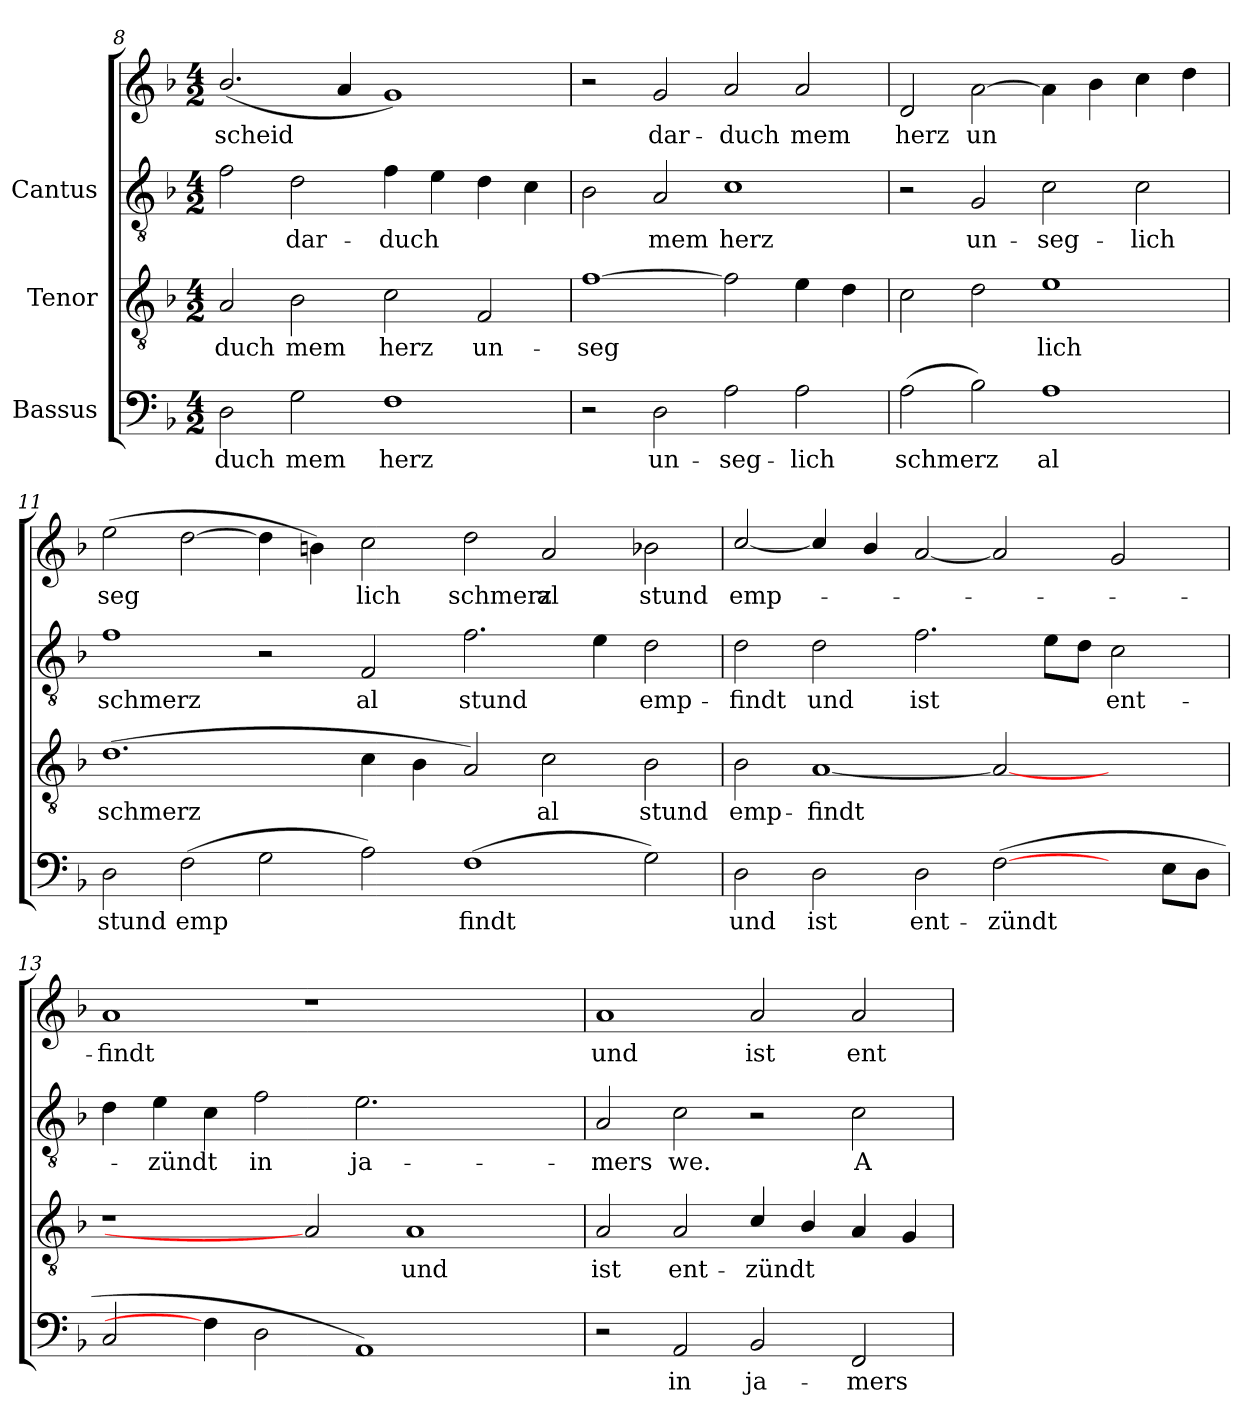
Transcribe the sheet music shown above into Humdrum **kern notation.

**kern	**text	**kern	**text	**kern	**text	**kern	**text
*part3	*part3	*part2	*part2	*part1	*part1	*part1	*part1
*staff4	*staff4	*staff3	*staff3	*staff2	*staff2	*staff1	*staff1
*I"Bassus	*	*I"Tenor	*	*I"Cantus	*	*	*
!!LO:LB:g=z
*clefF4	*	*clefGv2	*	*clefGv2	*	*clefG2	*
*k[b-]	*	*k[b-]	*	*k[b-]	*	*k[b-]	*
*F:	*	*F:	*	*F:	*	*F:	*
*M4/2	*	*M4/2	*	*M4/2	*	*M4/2	*
=8	=8	=8	=8	=8	=8	=8	=8
!	!LO:LY:b:cj	!	!LO:LY:b:cj	!	!LO:LY:b:cj	!	!LO:LY:b:cj
2D\	-duch	2A/	-duch	2f\	.	(<2.b-/	scheid
!	!LO:LY:b:cj	!	!LO:LY:b:cj	!	!LO:LY:b:cj	!	!
2G\	mem	2B-\	mem	2d\	dar-	.	.
!	!	!	!	!	!	!	!LO:LY:b:cj
.	.	.	.	.	.	4a/	.
!	!LO:LY:b:cj	!	!LO:LY:b:cj	!	!LO:LY:b:cj	!	!LO:LY:b:cj
1F	herz	2c\	herz	4f\	-duch	1g)	.
!	!	!	!	!	!LO:LY:b:cj	!	!
.	.	.	.	4e\	.	.	.
!	!	!	!LO:LY:b:cj	!	!LO:LY:b:cj	!	!
.	.	2F/	un-	4d\	.	.	.
!	!	!	!	!	!LO:LY:b:cj	!	!
.	.	.	.	4c\	.	.	.
=9	=9	=9	=9	=9	=9	=9	=9
!	!	!	!LO:LY:b:cj	!	!LO:LY:b:cj	!	!
2r	.	[>1f	-seg-	2B-\	.	2r	.
!	!LO:LY:b:cj	!	!	!	!LO:LY:b:cj	!	!LO:LY:b:cj
2D\	un-	.	.	2A/	mem	2g/	dar-
!	!LO:LY:b:cj	!	!LO:LY:b:cj	!	!LO:LY:b:cj	!	!LO:LY:b:cj
2A\	-seg-	2f\]	--	1c	herz	2a/	-duch
!	!LO:LY:b:cj	!	!LO:LY:b:cj	!	!	!	!LO:LY:b:cj
2A\	-lich	4e\	--	.	.	2a/	mem
!	!	!	!LO:LY:b:cj	!	!	!	!
.	.	4d\	--	.	.	.	.
=10	=10	=10	=10	=10	=10	=10	=10
!	!LO:LY:b:cj	!	!LO:LY:b:cj	!	!	!	!LO:LY:b:cj
(>2A\	schmerz	2c\	-	2r	.	2d/	herz
!	!LO:LY:b:cj	!	!LO:LY:b:cj	!	!LO:LY:b:cj	!	!LO:LY:b:cj
2B-\)	.	2d\	.	2G/	-un-	[>2a\	un-
!	!LO:LY:b:cj	!	!LO:LY:b:cj	!	!LO:LY:b:cj	!	!LO:LY:b:cj
1A	al	1e	lich	2c\	-seg-	4a\]	--
!	!	!	!	!	!	!	!LO:LY:b:cj
.	.	.	.	.	.	4b-\	--
!	!	!	!	!	!LO:LY:b:cj	!	!LO:LY:b:cj
.	.	.	.	2c\	-lich	4cc\	--
!	!	!	!	!	!	!	!LO:LY:b:cj
.	.	.	.	.	.	4dd\	--
!!LO:LB:g=z
=11	=11	=11	=11	=11	=11	=11	=11
!	!LO:LY:b:cj	!	!LO:LY:b:cj	!	!LO:LY:b:cj	!	!LO:LY:b:cj
2D\	stund	(>1.d	schmerz	1f	schmerz	(>2ee\	seg-
!	!LO:LY:b:cj	!	!	!	!	!	!LO:LY:b:cj
(>2F\	emp-	.	.	.	.	[>2dd\	--
!	!LO:LY:b:cj	!	!	!	!	!	!LO:LY:b:cj
2G\	--	.	.	2r	.	4dd\]	--
!	!	!	!	!	!	!	!LO:LY:b:cj
.	.	.	.	.	.	4bn\)	--
!	!LO:LY:b:cj	!	!LO:LY:b:cj	!	!LO:LY:b:cj	!	!LO:LY:b:cj
2A\)	-	4c\	.	2F/	al	2cc\	-lich
!	!	!	!LO:LY:b:cj	!	!	!	!
.	.	4B-\	.	.	.	.	.
!	!LO:LY:b:cj	!	!LO:LY:b:cj	!	!LO:LY:b:cj	!	!LO:LY:b:cj
(>1F	findt	2A/)	.	2.f\	stund	2dd\	schmerz
!	!	!	!LO:LY:b:cj	!	!	!	!LO:LY:b:cj
.	.	2c\	al	.	.	2a/	al
!	!	!	!	!	!LO:LY:b:cj	!	!
.	.	.	.	4e\	.	.	.
!	!LO:LY:b:cj	!	!LO:LY:b:cj	!	!LO:LY:b:cj	!	!LO:LY:b:cj
2G\)	.	2B-\	stund	2d\	emp-	2b-\	stund
=12	=12	=12	=12	=12	=12	=12	=12
!	!LO:LY:b:cj	!	!LO:LY:b:cj	!	!LO:LY:b:cj	!	!LO:LY:b:cj
2D\	und	2B-\	emp-	2d\	-findt	[<2cc/	-emp-
!	!LO:LY:b:cj	!	!LO:LY:b:cj	!	!LO:LY:b:cj	!	!
2D\	ist	[<1A	-findt	2d\	und	4cc/]	.
.	.	.	.	.	.	4b-/	.
!	!LO:LY:b:cj	!	!	!	!LO:LY:b:cj	!	!
2D\	ent-	.	.	2.f\	ist	[<2a/	.
!	!LO:LY:b:cj	!	!LO:LY:b:cj	!	!	!	!
(>[2F\	-zündt	2A_	.	.	.	2a/]	.
!	!	!	!	!	!LO:LY:b:cj	!	!
.	.	.	.	8e\L	.	.	.
!	!	!	!	!	!LO:LY:b:cj	!	!
.	.	.	.	8d\J	.	.	.
!	!	!	!	!	!LO:LY:b:cj	!	!
4ryy	.	2ryy	.	2c\	ent-	2g/	.
!	!LO:LY:b:cj	!	!	!	!	!	!
8E\L	.	.	.	.	.	.	.
!	!LO:LY:b:cj	!	!	!	!	!	!
8D\J	.	.	.	.	.	.	.
!!LO:PB:g=z
=13	=13	=13	=13	=13	=13	=13	=13
!	!	!	!	!	!LO:LY:b:cj	!	!LO:LY:b:cj
2C/	.	1r	.	4d\	.	1a	-findt
!	!	!	!	!	!LO:LY:b:cj	!	!
.	.	.	.	4e\	zündt	.	.
!	!	!	!	!	!LO:LY:b:cj	!	!
4F\]	.	.	.	4c\	.	.	.
!	!	!	!	!	!LO:LY:b:cj	!	!
2D\	.	.	.	2f\	in	.	.
.	.	2A]	.	.	.	1r	.
!	!	!	!	!	!LO:LY:b:cj	!	!
1AA)	.	.	.	2.e\	ja-	.	.
!	!	!	!LO:LY:b:cj	!	!	!	!
.	.	1A	und	.	.	.	.
.	.	.	.	2ryy	.	2ryy	.
4ryy	.	.	.	.	.	.	.
=14	=14	=14	=14	=14	=14	=14	=14
!	!	!	!LO:LY:b:cj	!	!LO:LY:b:cj	!	!LO:LY:b:cj
2r	.	2A/	ist	2A/	-mers	1a	-und
!	!LO:LY:b:cj	!	!LO:LY:b:cj	!	!LO:LY:b:cj	!	!
2AA/	in	2A/	ent-	2c\	we.	.	.
!	!LO:LY:b:cj	!	!LO:LY:b:cj	!	!	!	!LO:LY:b:cj
2BB-/	ja-	4c/	-zündt	2r	.	2a/	ist
!	!	!	!LO:LY:b:cj	!	!	!	!
.	.	4B-/	.	.	.	.	.
!	!LO:LY:b:cj	!	!LO:LY:b:cj	!	!LO:LY:b:cj	!	!LO:LY:b:cj
2FF/	-mers	4A/	.	2c\	A-	2a/	ent-
!	!	!	!LO:LY:b:cj	!	!	!	!
.	.	4G/	.	.	.	.	.
=	=	=	=	=	=	=	=
*-	*-	*-	*-	*-	*-	*-	*-
